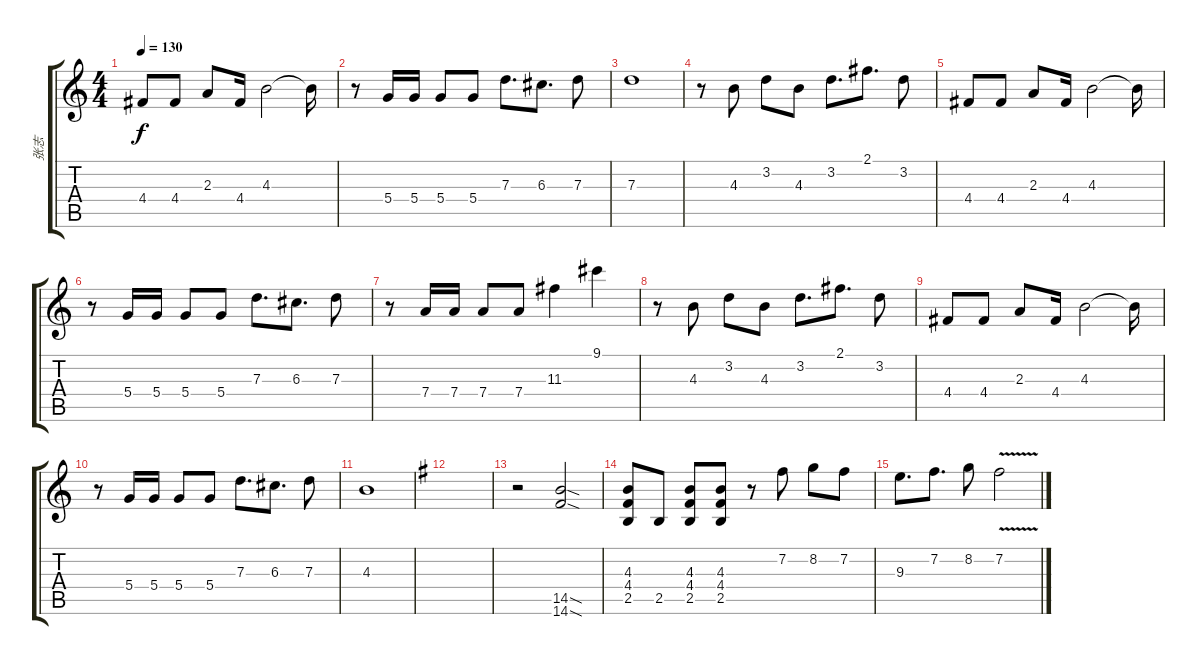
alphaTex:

\track ("张志" "张志") {instrument distortionguitar}
\staff {score tabs}
\tuning (E4 B3 G3 D3 A2 E2) {hide}
\ts (4 4)
\tempo 130
\clef g2
\ks c
4.4.8{dy f} 4.4.8 2.3.8 4.4.16 4.3.2 4.3{t}.16 |
r.8 5.4.16 5.4.16 5.4.8 5.4.8 7.3.8{d} 6.3.8{d} 7.3.8 |
7.3.1 |
r.8 4.3.8 3.2.8 4.3.8 3.2.8{d} 2.1.8{d} 3.2.8 |
4.4.8 4.4.8 2.3.8 4.4.16 4.3.2 4.3{t}.16 |
r.8 5.4.16 5.4.16 5.4.8 5.4.8 7.3.8{d} 6.3.8{d} 7.3.8 |
r.8 7.4.16 7.4.16 7.4.8 7.4.8 11.3.4 9.1.4 |
r.8 4.3.8 3.2.8 4.3.8 3.2.8{d} 2.1.8{d} 3.2.8 |
4.4.8 4.4.8 2.3.8 4.4.16 4.3.2 4.3{t}.16 |
r.8 5.4.16 5.4.16 5.4.8 5.4.8 7.3.8{d} 6.3.8{d} 7.3.8 |
4.3.1 |
\ks g
|
r.2 (14.5{sod} 14.6{sod}).2 |
(4.3 4.4 2.5).8{instrument distortionguitar} 2.5.8{instrument distortionguitar} (4.3 4.4 2.5).8{instrument distortionguitar} (4.3 4.4 2.5).8{instrument distortionguitar} r.8 7.2.8 8.2.8 7.2.8 |
9.3.8{d} 7.2.8{d} 8.2.8 7.2{v}.2
